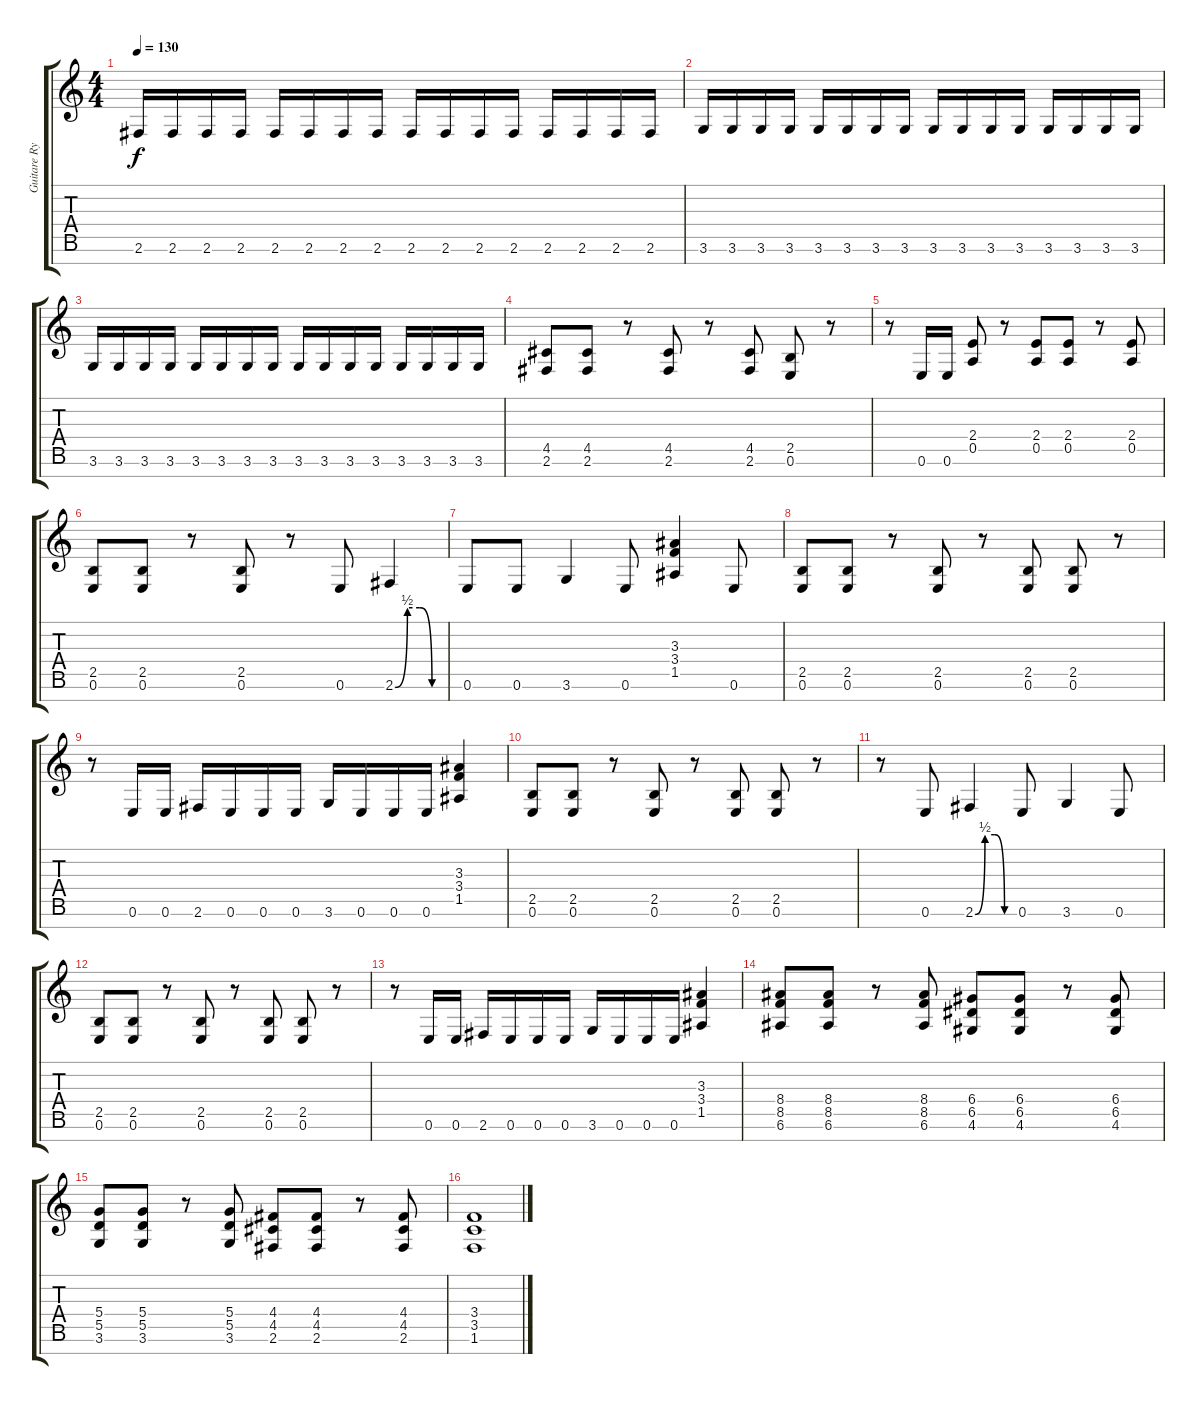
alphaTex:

\track ("Guitare Rythmique" "Guitare Ry") {instrument overdrivenguitar}
\staff {score tabs}
\tuning (E4 B3 G3 D3 A2 E2 B1) {hide}
\ts (4 4)
\tempo 130
\clef g2
\ks c
2.6.16{dy f} 2.6.16 2.6.16 2.6.16 2.6.16 2.6.16 2.6.16 2.6.16 2.6.16 2.6.16 2.6.16 2.6.16 2.6.16 2.6.16 2.6.16 2.6.16 |
3.6.16 3.6.16 3.6.16 3.6.16 3.6.16 3.6.16 3.6.16 3.6.16 3.6.16 3.6.16 3.6.16 3.6.16 3.6.16 3.6.16 3.6.16 3.6.16 |
3.6.16 3.6.16 3.6.16 3.6.16 3.6.16 3.6.16 3.6.16 3.6.16 3.6.16 3.6.16 3.6.16 3.6.16 3.6.16 3.6.16 3.6.16 3.6.16 |
(4.5 2.6).8 (4.5 2.6).8 r.8 (4.5 2.6).8 r.8 (4.5 2.6).8 (2.5 0.6).8 r.8 |
r.8 0.6.16 0.6.16 (2.4 0.5).8 r.8 (2.4 0.5).8 (2.4 0.5).8 r.8 (2.4 0.5).8 |
(2.5 0.6).8 (2.5 0.6).8 r.8 (2.5 0.6).8 r.8 0.6.8 2.6{be (custom 0 0 15 2 30 2 45 0 60 0)}.4 |
0.6.8 0.6.8 3.6.4 0.6.8 (3.3 3.4 1.5).4 0.6.8 |
(2.5 0.6).8 (2.5 0.6).8 r.8 (2.5 0.6).8 r.8 (2.5 0.6).8 (2.5 0.6).8 r.8 |
r.8 0.6.16 0.6.16 2.6.16 0.6.16 0.6.16 0.6.16 3.6.16 0.6.16 0.6.16 0.6.16 (3.3 3.4 1.5).4 |
(2.5 0.6).8 (2.5 0.6).8 r.8 (2.5 0.6).8 r.8 (2.5 0.6).8 (2.5 0.6).8 r.8 |
r.8 0.6.8 2.6{be (custom 0 0 15 2 30 2 45 0 60 0)}.4 0.6.8 3.6.4 0.6.8 |
(2.5 0.6).8 (2.5 0.6).8 r.8 (2.5 0.6).8 r.8 (2.5 0.6).8 (2.5 0.6).8 r.8 |
r.8 0.6.16 0.6.16 2.6.16 0.6.16 0.6.16 0.6.16 3.6.16 0.6.16 0.6.16 0.6.16 (3.3 3.4 1.5).4 |
(8.4 8.5 6.6).8 (8.4 8.5 6.6).8 r.8 (8.4 8.5 6.6).8 (6.4 6.5 4.6).8 (6.4 6.5 4.6).8 r.8 (6.4 6.5 4.6).8 |
(5.4 5.5 3.6).8 (5.4 5.5 3.6).8 r.8 (5.4 5.5 3.6).8 (4.4 4.5 2.6).8 (4.4 4.5 2.6).8 r.8 (4.4 4.5 2.6).8 |
(3.4 3.5 1.6).1
